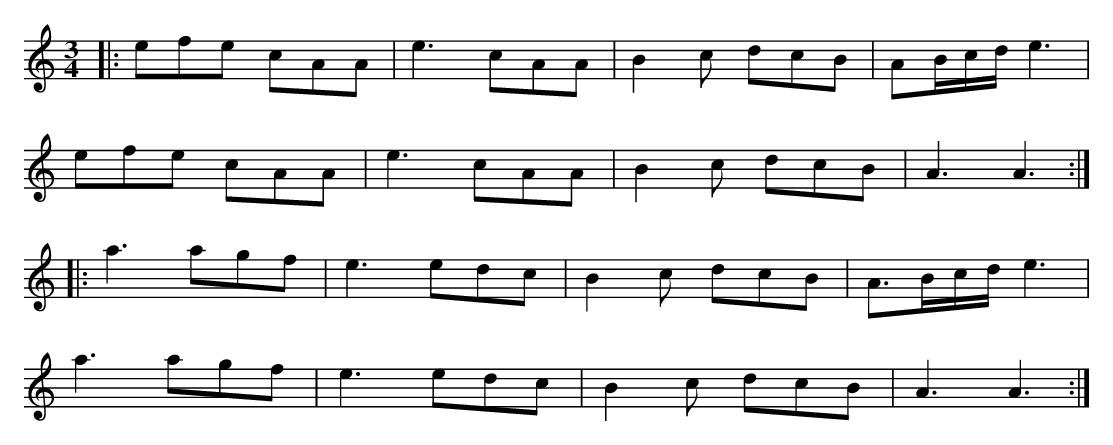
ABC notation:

X:1
M:3/4
K:Amin
|:efe cAA|e3 cAA|B2c dcB|AB/c/d/ e3|
efe cAA|e3 cAA|B2c dcB|A3 A3:|
|:a3 agf|e3 edc|B2c dcB|A>Bc/d/ e3|
a3 agf|e3 edc|B2c dcB|A3 A3:|
